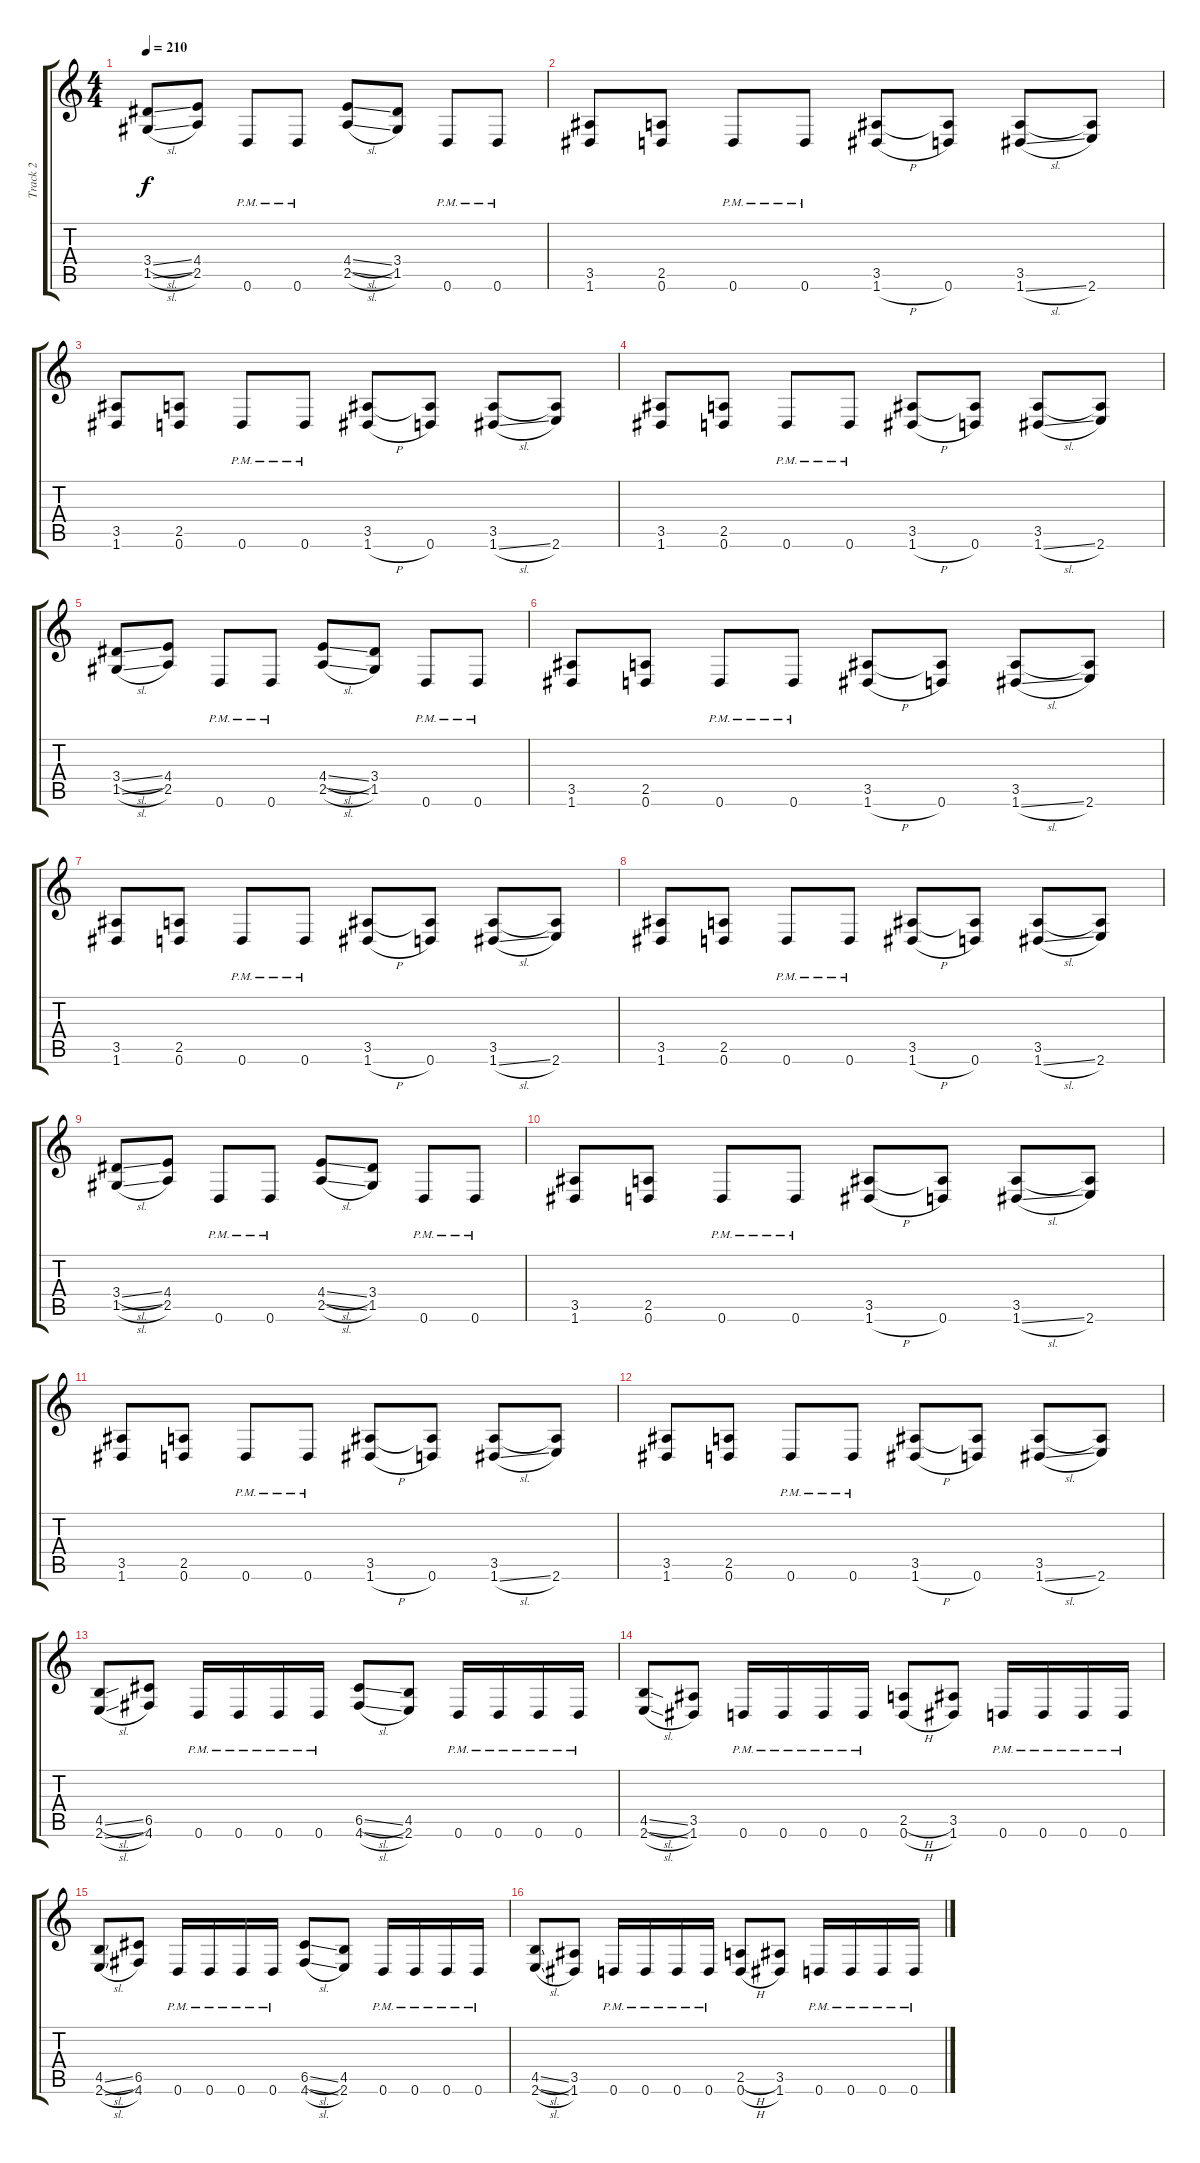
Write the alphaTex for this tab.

\track ("Track 2" "Track 2") {instrument overdrivenguitar}
\staff {score tabs}
\tuning (D4 A3 F3 C3 G2 D2) {hide}
\ts (4 4)
\tempo 210
\clef g2
\ks c
(3.4{sl} 1.5{sl}).8{dy f} (4.4 2.5).8 0.6{pm}.8 0.6{pm}.8 (4.4{sl} 2.5{sl}).8 (3.4 1.5).8 0.6{pm}.8 0.6{pm}.8 |
(3.5 1.6).8 (2.5 0.6).8 0.6{pm}.8 0.6{pm}.8 (3.5 1.6{h}).8 (3.5{t} 0.6).8 (3.5 1.6{sl}).8 (3.5{t} 2.6).8 |
(3.5 1.6).8 (2.5 0.6).8 0.6{pm}.8 0.6{pm}.8 (3.5 1.6{h}).8 (3.5{t} 0.6).8 (3.5 1.6{sl}).8 (3.5{t} 2.6).8 |
(3.5 1.6).8 (2.5 0.6).8 0.6{pm}.8 0.6{pm}.8 (3.5 1.6{h}).8 (3.5{t} 0.6).8 (3.5 1.6{sl}).8 (3.5{t} 2.6).8 |
(3.4{sl} 1.5{sl}).8 (4.4 2.5).8 0.6{pm}.8 0.6{pm}.8 (4.4{sl} 2.5{sl}).8 (3.4 1.5).8 0.6{pm}.8 0.6{pm}.8 |
(3.5 1.6).8 (2.5 0.6).8 0.6{pm}.8 0.6{pm}.8 (3.5 1.6{h}).8 (3.5{t} 0.6).8 (3.5 1.6{sl}).8 (3.5{t} 2.6).8 |
(3.5 1.6).8 (2.5 0.6).8 0.6{pm}.8 0.6{pm}.8 (3.5 1.6{h}).8 (3.5{t} 0.6).8 (3.5 1.6{sl}).8 (3.5{t} 2.6).8 |
(3.5 1.6).8 (2.5 0.6).8 0.6{pm}.8 0.6{pm}.8 (3.5 1.6{h}).8 (3.5{t} 0.6).8 (3.5 1.6{sl}).8 (3.5{t} 2.6).8 |
(3.4{sl} 1.5{sl}).8 (4.4 2.5).8 0.6{pm}.8 0.6{pm}.8 (4.4{sl} 2.5{sl}).8 (3.4 1.5).8 0.6{pm}.8 0.6{pm}.8 |
(3.5 1.6).8 (2.5 0.6).8 0.6{pm}.8 0.6{pm}.8 (3.5 1.6{h}).8 (3.5{t} 0.6).8 (3.5 1.6{sl}).8 (3.5{t} 2.6).8 |
(3.5 1.6).8 (2.5 0.6).8 0.6{pm}.8 0.6{pm}.8 (3.5 1.6{h}).8 (3.5{t} 0.6).8 (3.5 1.6{sl}).8 (3.5{t} 2.6).8 |
(3.5 1.6).8 (2.5 0.6).8 0.6{pm}.8 0.6{pm}.8 (3.5 1.6{h}).8 (3.5{t} 0.6).8 (3.5 1.6{sl}).8 (3.5{t} 2.6).8 |
(4.5{sl} 2.6{sl}).8 (6.5 4.6).8 0.6{pm}.16 0.6{pm}.16 0.6{pm}.16 0.6{pm}.16 (6.5{sl} 4.6{sl}).8 (4.5 2.6).8 0.6{pm}.16 0.6{pm}.16 0.6{pm}.16 0.6{pm}.16 |
(4.5{sl} 2.6{sl}).8 (3.5 1.6).8 0.6{pm}.16 0.6{pm}.16 0.6{pm}.16 0.6{pm}.16 (2.5{h} 0.6{h}).8 (3.5 1.6).8 0.6{pm}.16 0.6{pm}.16 0.6{pm}.16 0.6{pm}.16 |
(4.5{sl} 2.6{sl}).8 (6.5 4.6).8 0.6{pm}.16 0.6{pm}.16 0.6{pm}.16 0.6{pm}.16 (6.5{sl} 4.6{sl}).8 (4.5 2.6).8 0.6{pm}.16 0.6{pm}.16 0.6{pm}.16 0.6{pm}.16 |
(4.5{sl} 2.6{sl}).8 (3.5 1.6).8 0.6{pm}.16 0.6{pm}.16 0.6{pm}.16 0.6{pm}.16 (2.5{h} 0.6{h}).8 (3.5 1.6).8 0.6{pm}.16 0.6{pm}.16 0.6{pm}.16 0.6{pm}.16
